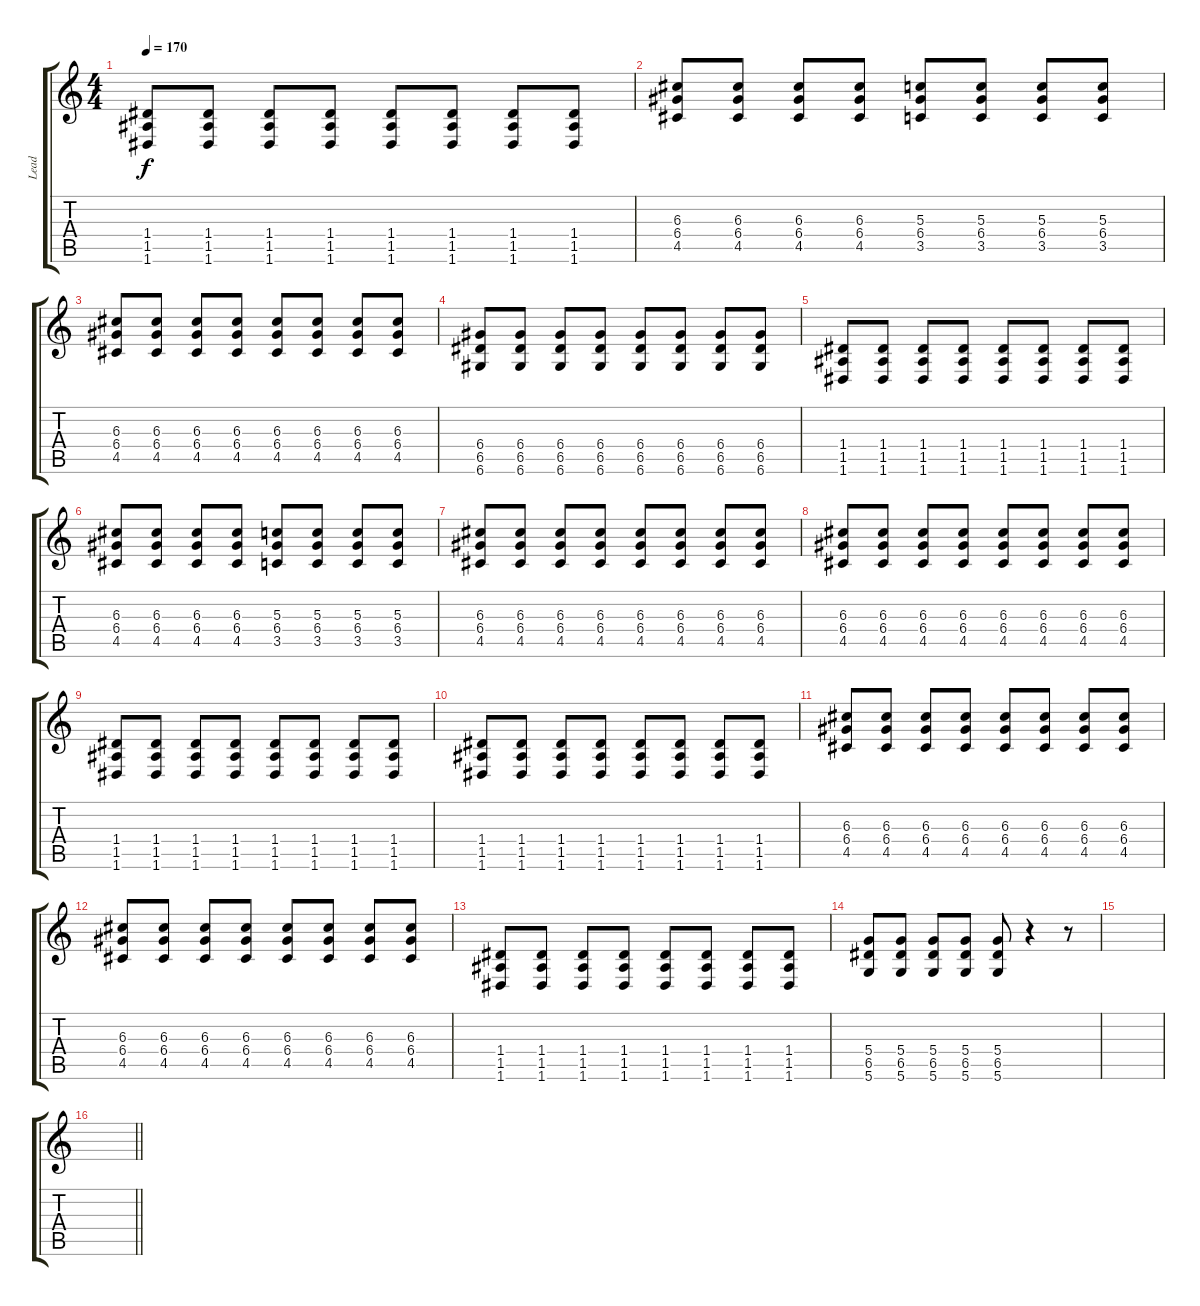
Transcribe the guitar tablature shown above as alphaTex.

\track ("Lead" "Lead") {instrument overdrivenguitar}
\staff {score tabs}
\tuning (E4 B3 G3 D3 A2 D2) {hide}
\ts (4 4)
\tempo 170
\clef g2
\ks c
(1.4 1.5 1.6).8{dy f} (1.4 1.5 1.6).8 (1.4 1.5 1.6).8 (1.4 1.5 1.6).8 (1.4 1.5 1.6).8 (1.4 1.5 1.6).8 (1.4 1.5 1.6).8 (1.4 1.5 1.6).8 |
(6.3 6.4 4.5).8 (6.3 6.4 4.5).8 (6.3 6.4 4.5).8 (6.3 6.4 4.5).8 (5.3 6.4 3.5).8 (5.3 6.4 3.5).8 (5.3 6.4 3.5).8 (5.3 6.4 3.5).8 |
(6.3 6.4 4.5).8 (6.3 6.4 4.5).8 (6.3 6.4 4.5).8 (6.3 6.4 4.5).8 (6.3 6.4 4.5).8 (6.3 6.4 4.5).8 (6.3 6.4 4.5).8 (6.3 6.4 4.5).8 |
(6.4 6.5 6.6).8 (6.4 6.5 6.6).8 (6.4 6.5 6.6).8 (6.4 6.5 6.6).8 (6.4 6.5 6.6).8 (6.4 6.5 6.6).8 (6.4 6.5 6.6).8 (6.4 6.5 6.6).8 |
(1.4 1.5 1.6).8 (1.4 1.5 1.6).8 (1.4 1.5 1.6).8 (1.4 1.5 1.6).8 (1.4 1.5 1.6).8 (1.4 1.5 1.6).8 (1.4 1.5 1.6).8 (1.4 1.5 1.6).8 |
(6.3 6.4 4.5).8 (6.3 6.4 4.5).8 (6.3 6.4 4.5).8 (6.3 6.4 4.5).8 (5.3 6.4 3.5).8 (5.3 6.4 3.5).8 (5.3 6.4 3.5).8 (5.3 6.4 3.5).8 |
(6.3 6.4 4.5).8 (6.3 6.4 4.5).8 (6.3 6.4 4.5).8 (6.3 6.4 4.5).8 (6.3 6.4 4.5).8 (6.3 6.4 4.5).8 (6.3 6.4 4.5).8 (6.3 6.4 4.5).8 |
(6.3 6.4 4.5).8 (6.3 6.4 4.5).8 (6.3 6.4 4.5).8 (6.3 6.4 4.5).8 (6.3 6.4 4.5).8 (6.3 6.4 4.5).8 (6.3 6.4 4.5).8 (6.3 6.4 4.5).8 |
(1.4 1.5 1.6).8 (1.4 1.5 1.6).8 (1.4 1.5 1.6).8 (1.4 1.5 1.6).8 (1.4 1.5 1.6).8 (1.4 1.5 1.6).8 (1.4 1.5 1.6).8 (1.4 1.5 1.6).8 |
(1.4 1.5 1.6).8 (1.4 1.5 1.6).8 (1.4 1.5 1.6).8 (1.4 1.5 1.6).8 (1.4 1.5 1.6).8 (1.4 1.5 1.6).8 (1.4 1.5 1.6).8 (1.4 1.5 1.6).8 |
(6.3 6.4 4.5).8 (6.3 6.4 4.5).8 (6.3 6.4 4.5).8 (6.3 6.4 4.5).8 (6.3 6.4 4.5).8 (6.3 6.4 4.5).8 (6.3 6.4 4.5).8 (6.3 6.4 4.5).8 |
(6.3 6.4 4.5).8 (6.3 6.4 4.5).8 (6.3 6.4 4.5).8 (6.3 6.4 4.5).8 (6.3 6.4 4.5).8 (6.3 6.4 4.5).8 (6.3 6.4 4.5).8 (6.3 6.4 4.5).8 |
(1.4 1.5 1.6).8 (1.4 1.5 1.6).8 (1.4 1.5 1.6).8 (1.4 1.5 1.6).8 (1.4 1.5 1.6).8 (1.4 1.5 1.6).8 (1.4 1.5 1.6).8 (1.4 1.5 1.6).8 |
(5.4 6.5 5.6).8 (5.4 6.5 5.6).8 (5.4 6.5 5.6).8 (5.4 6.5 5.6).8 (5.4 6.5 5.6).8 r.4 r.8 |
|
\barLineRight lightlight
